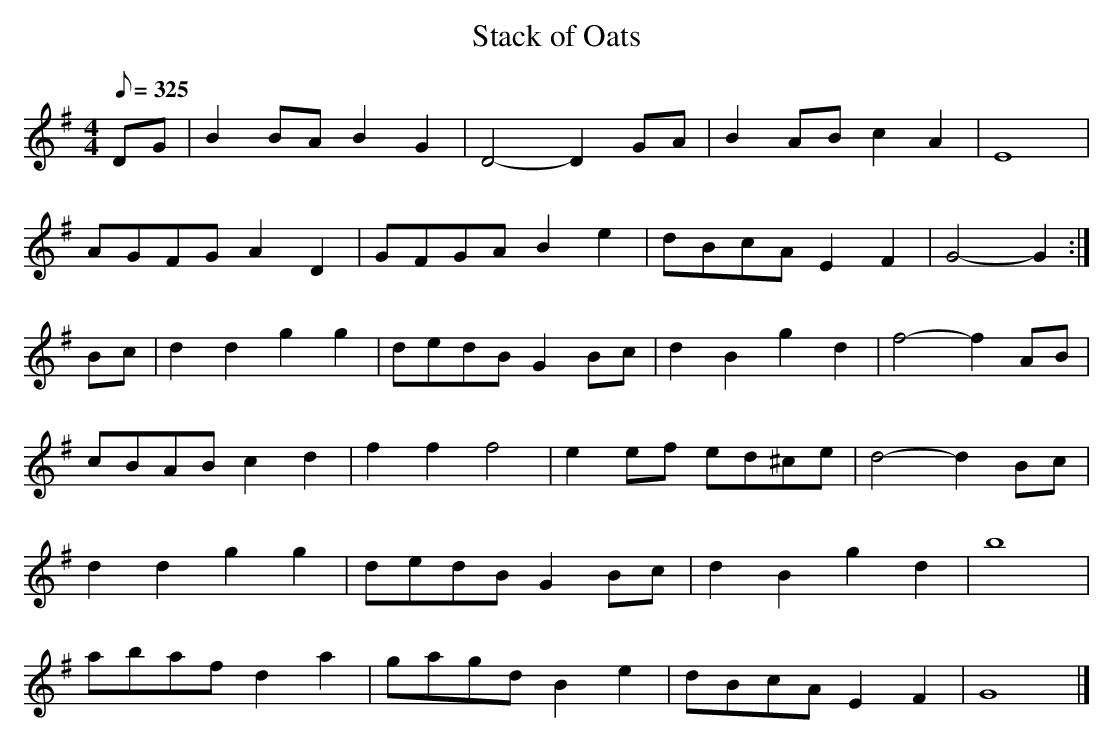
X:1
T: Stack of Oats
L: 1/8
M: 4/4
Q: 325
K: G
DG | B2 BA B2 G2 | D4-D2 GA | B2 AB c2 A2 | E8 |
AGFG A2 D2 | GFGA B2 e2 | dBcA E2 F2 | G4-G2 :|
Bc | d2 d2 g2 g2 | dedB G2 Bc | d2 B2 g2 d2 | f4-f2 AB |
cBAB c2 d2 | f2 f2 f4 | e2 ef ed^ce | d4-d2 Bc |
d2 d2 g2 g2 | dedB G2 Bc | d2 B2 g2 d2 | b8 |
abaf d2 a2 | gagd B2 e2 | dBcA E2 F2 | G8 |]
